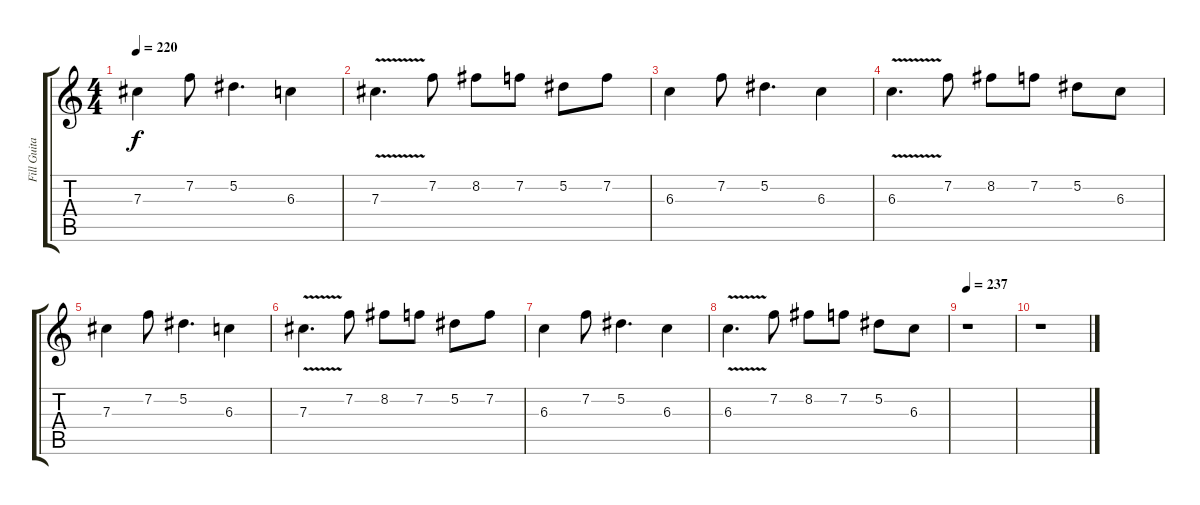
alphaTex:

\track ("Fill Guitar" "Fill Guita") {instrument distortionguitar}
\staff {score tabs}
\tuning (Eb4 Bb3 Gb3 Db3 Ab2 Eb2) {hide}
\ts (4 4)
\tempo 220
\clef g2
\ks c
7.3.4{dy f volume 9 instrument distortionguitar} 7.2.8 5.2.4{d} 6.3.4 |
7.3{v}.4{d} 7.2.8 8.2.8 7.2.8 5.2.8 7.2.8 |
6.3.4 7.2.8 5.2.4{d} 6.3.4 |
6.3{v}.4{d} 7.2.8 8.2.8 7.2.8 5.2.8 6.3.8 |
7.3.4 7.2.8 5.2.4{d} 6.3.4 |
7.3{v}.4{d} 7.2.8 8.2.8 7.2.8 5.2.8 7.2.8 |
6.3.4 7.2.8 5.2.4{d} 6.3.4 |
6.3{v}.4{d} 7.2.8 8.2.8 7.2.8 5.2.8 6.3.8 |
\tempo 237
r.1 |
r.1
